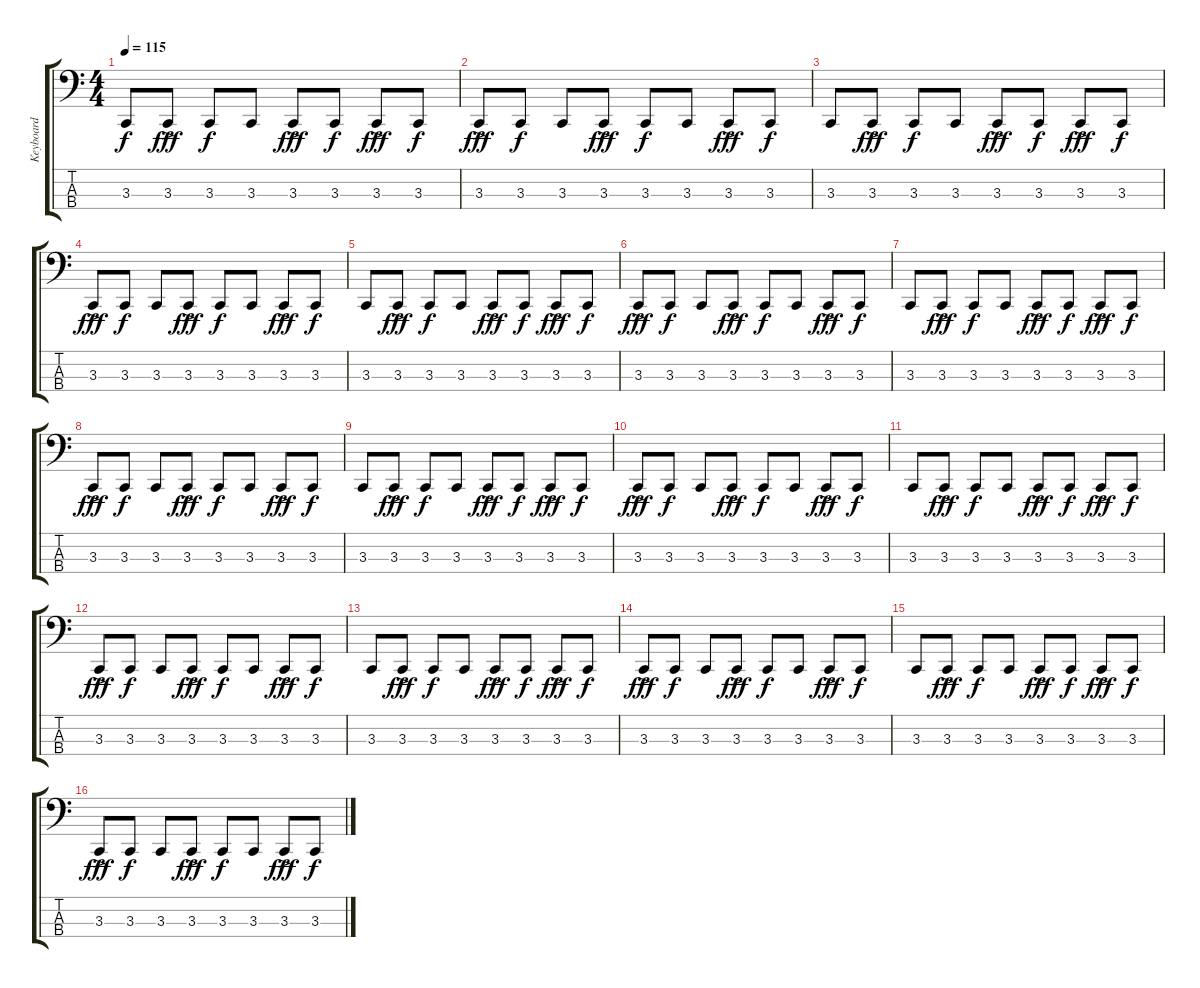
\track ("Keyboard" "Keyboard") {instrument stringensemble1}
\staff {score tabs}
\tuning (G2 D2 A1 E1) {hide}
\ts (4 4)
\tempo 115
\clef f4
\ks c
3.3.8{dy f} 3.3{ac}.8{dy fff} 3.3.8{dy f} 3.3.8 3.3{ac}.8{dy fff} 3.3.8{dy f} 3.3{ac}.8{dy fff} 3.3.8{dy f} |
3.3{ac}.8{dy fff} 3.3.8{dy f} 3.3.8 3.3{ac}.8{dy fff} 3.3.8{dy f} 3.3.8 3.3{ac}.8{dy fff} 3.3.8{dy f} |
3.3.8 3.3{ac}.8{dy fff} 3.3.8{dy f} 3.3.8 3.3{ac}.8{dy fff} 3.3.8{dy f} 3.3{ac}.8{dy fff} 3.3.8{dy f} |
3.3{ac}.8{dy fff} 3.3.8{dy f} 3.3.8 3.3{ac}.8{dy fff} 3.3.8{dy f} 3.3.8 3.3{ac}.8{dy fff} 3.3.8{dy f} |
3.3.8 3.3{ac}.8{dy fff} 3.3.8{dy f} 3.3.8 3.3{ac}.8{dy fff} 3.3.8{dy f} 3.3{ac}.8{dy fff} 3.3.8{dy f} |
3.3{ac}.8{dy fff} 3.3.8{dy f} 3.3.8 3.3{ac}.8{dy fff} 3.3.8{dy f} 3.3.8 3.3{ac}.8{dy fff} 3.3.8{dy f} |
3.3.8 3.3{ac}.8{dy fff} 3.3.8{dy f} 3.3.8 3.3{ac}.8{dy fff} 3.3.8{dy f} 3.3{ac}.8{dy fff} 3.3.8{dy f} |
3.3{ac}.8{dy fff} 3.3.8{dy f} 3.3.8 3.3{ac}.8{dy fff} 3.3.8{dy f} 3.3.8 3.3{ac}.8{dy fff} 3.3.8{dy f} |
3.3.8 3.3{ac}.8{dy fff} 3.3.8{dy f} 3.3.8 3.3{ac}.8{dy fff} 3.3.8{dy f} 3.3{ac}.8{dy fff} 3.3.8{dy f} |
3.3{ac}.8{dy fff} 3.3.8{dy f} 3.3.8 3.3{ac}.8{dy fff} 3.3.8{dy f} 3.3.8 3.3{ac}.8{dy fff} 3.3.8{dy f} |
3.3.8 3.3{ac}.8{dy fff} 3.3.8{dy f} 3.3.8 3.3{ac}.8{dy fff} 3.3.8{dy f} 3.3{ac}.8{dy fff} 3.3.8{dy f} |
3.3{ac}.8{dy fff} 3.3.8{dy f} 3.3.8 3.3{ac}.8{dy fff} 3.3.8{dy f} 3.3.8 3.3{ac}.8{dy fff} 3.3.8{dy f} |
3.3.8 3.3{ac}.8{dy fff} 3.3.8{dy f} 3.3.8 3.3{ac}.8{dy fff} 3.3.8{dy f} 3.3{ac}.8{dy fff} 3.3.8{dy f} |
3.3{ac}.8{dy fff} 3.3.8{dy f} 3.3.8 3.3{ac}.8{dy fff} 3.3.8{dy f} 3.3.8 3.3{ac}.8{dy fff} 3.3.8{dy f} |
3.3.8 3.3{ac}.8{dy fff} 3.3.8{dy f} 3.3.8 3.3{ac}.8{dy fff} 3.3.8{dy f} 3.3{ac}.8{dy fff} 3.3.8{dy f} |
3.3{ac}.8{dy fff} 3.3.8{dy f} 3.3.8 3.3{ac}.8{dy fff} 3.3.8{dy f} 3.3.8 3.3{ac}.8{dy fff} 3.3.8{dy f}
